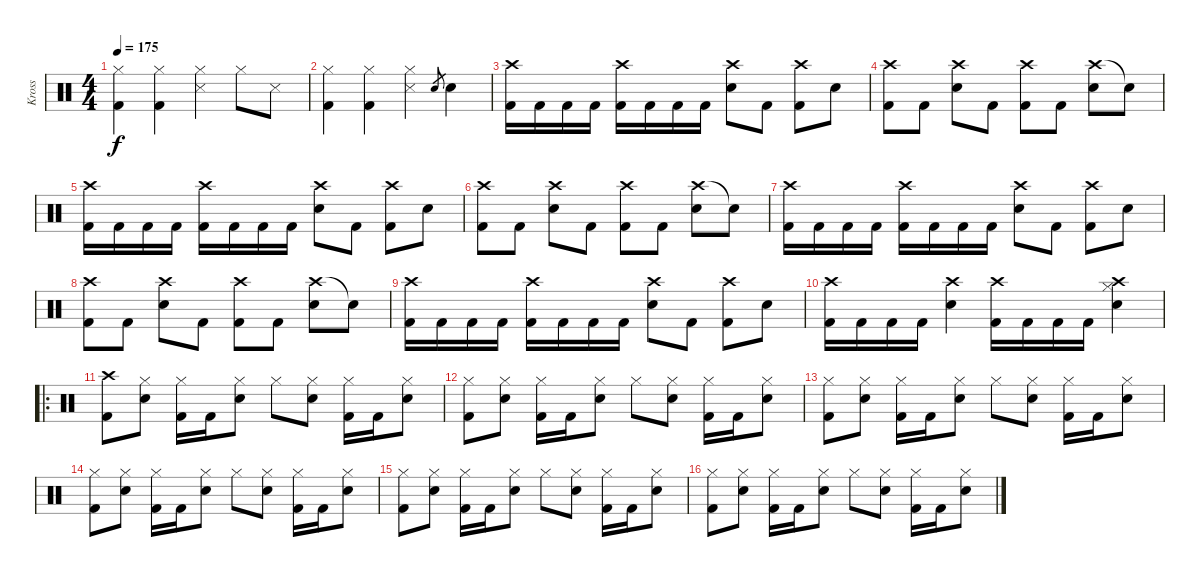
\track ("Kross" "Kross") {instrument percussion}
\staff {score}
\articulation defaults
\ts (4 4)
\tempo 175
\clef neutral
\ks c
("Hi-Hat (closed)" "Kick (hit) 2").4{dy f} ("Hi-Hat (closed)" "Kick (hit) 2").4 ("Hi-Hat (closed)" "Snare (side stick) 3").4 "Hi-Hat (closed)".8 "Snare (side stick) 3".8 |
("Hi-Hat (closed)" "Kick (hit) 2").4 ("Hi-Hat (closed)" "Kick (hit) 2").4 ("Hi-Hat (closed)" "Snare (side stick) 3").4 "Snare (hit) 2".8{gr} "Snare (hit) 2".4 |
("Crash high (hit)" "Kick (hit) 2").16 "Kick (hit) 2".16 "Kick (hit) 2".16 "Kick (hit) 2".16 ("Crash high (hit)" "Kick (hit) 2").16 "Kick (hit) 2".16 "Kick (hit) 2".16 "Kick (hit) 2".16 ("Crash high (hit)" "Snare (hit) 2").8 "Kick (hit) 2".8 ("Crash high (hit)" "Kick (hit) 2").8 "Snare (hit) 2".8 |
("Crash high (hit)" "Kick (hit) 2").8 "Kick (hit) 2".8 ("Crash high (hit)" "Snare (hit) 2").8 "Kick (hit) 2".8 ("Crash high (hit)" "Kick (hit) 2").8 "Kick (hit) 2".8 ("Crash high (hit)" "Snare (hit) 2").8 "Snare (hit)"{t}.8 |
("Crash high (hit)" "Kick (hit) 2").16 "Kick (hit) 2".16 "Kick (hit) 2".16 "Kick (hit) 2".16 ("Crash high (hit)" "Kick (hit) 2").16 "Kick (hit) 2".16 "Kick (hit) 2".16 "Kick (hit) 2".16 ("Crash high (hit)" "Snare (hit) 2").8 "Kick (hit) 2".8 ("Crash high (hit)" "Kick (hit) 2").8 "Snare (hit) 2".8 |
("Crash high (hit)" "Kick (hit) 2").8 "Kick (hit) 2".8 ("Crash high (hit)" "Snare (hit) 2").8 "Kick (hit) 2".8 ("Crash high (hit)" "Kick (hit) 2").8 "Kick (hit) 2".8 ("Crash high (hit)" "Snare (hit) 2").8 "Snare (hit)"{t}.8 |
("Crash high (hit)" "Kick (hit) 2").16 "Kick (hit) 2".16 "Kick (hit) 2".16 "Kick (hit) 2".16 ("Crash high (hit)" "Kick (hit) 2").16 "Kick (hit) 2".16 "Kick (hit) 2".16 "Kick (hit) 2".16 ("Crash high (hit)" "Snare (hit) 2").8 "Kick (hit) 2".8 ("Crash high (hit)" "Kick (hit) 2").8 "Snare (hit) 2".8 |
("Crash high (hit)" "Kick (hit) 2").8 "Kick (hit) 2".8 ("Crash high (hit)" "Snare (hit) 2").8 "Kick (hit) 2".8 ("Crash high (hit)" "Kick (hit) 2").8 "Kick (hit) 2".8 ("Crash high (hit)" "Snare (hit) 2").8 "Snare (hit)"{t}.8 |
("Crash high (hit)" "Kick (hit) 2").16 "Kick (hit) 2".16 "Kick (hit) 2".16 "Kick (hit) 2".16 ("Crash high (hit)" "Kick (hit) 2").16 "Kick (hit) 2".16 "Kick (hit) 2".16 "Kick (hit) 2".16 ("Crash high (hit)" "Snare (hit) 2").8 "Kick (hit) 2".8 ("Crash high (hit)" "Kick (hit) 2").8 "Snare (hit) 2".8 |
("Crash high (hit)" "Kick (hit) 2").16 "Kick (hit) 2".16 "Kick (hit) 2".16 "Kick (hit) 2".16 ("Crash high (hit)" "Snare (hit) 2").4 ("Crash high (hit)" "Kick (hit) 2").16 "Kick (hit) 2".16 "Kick (hit) 2".16 "Kick (hit) 2".16 ("Crash high (hit)" "Snare (hit) 2" "Hi-Hat (closed)").4 |
\ro
("Crash high (hit)" "Kick (hit) 2").8 ("Hi-Hat (closed)" "Snare (hit) 2").8 ("Hi-Hat (closed)" "Kick (hit) 2").16 "Kick (hit) 2".16 ("Hi-Hat (closed)" "Snare (hit) 2").8 "Hi-Hat (closed)".8 ("Hi-Hat (closed)" "Snare (hit) 2").8 ("Hi-Hat (closed)" "Kick (hit) 2").16 "Kick (hit) 2".16 ("Hi-Hat (closed)" "Snare (hit) 2").8 |
("Hi-Hat (closed)" "Kick (hit) 2").8 ("Hi-Hat (closed)" "Snare (hit) 2").8 ("Hi-Hat (closed)" "Kick (hit) 2").16 "Kick (hit) 2".16 ("Hi-Hat (closed)" "Snare (hit) 2").8 "Hi-Hat (closed)".8 ("Hi-Hat (closed)" "Snare (hit) 2").8 ("Hi-Hat (closed)" "Kick (hit) 2").16 "Kick (hit) 2".16 ("Hi-Hat (closed)" "Snare (hit) 2").8 |
("Hi-Hat (closed)" "Kick (hit) 2").8 ("Hi-Hat (closed)" "Snare (hit) 2").8 ("Hi-Hat (closed)" "Kick (hit) 2").16 "Kick (hit) 2".16 ("Hi-Hat (closed)" "Snare (hit) 2").8 "Hi-Hat (closed)".8 ("Hi-Hat (closed)" "Snare (hit) 2").8 ("Hi-Hat (closed)" "Kick (hit) 2").16 "Kick (hit) 2".16 ("Hi-Hat (closed)" "Snare (hit) 2").8 |
("Hi-Hat (closed)" "Kick (hit) 2").8 ("Hi-Hat (closed)" "Snare (hit) 2").8 ("Hi-Hat (closed)" "Kick (hit) 2").16 "Kick (hit) 2".16 ("Hi-Hat (closed)" "Snare (hit) 2").8 "Hi-Hat (closed)".8 ("Hi-Hat (closed)" "Snare (hit) 2").8 ("Hi-Hat (closed)" "Kick (hit) 2").16 "Kick (hit) 2".16 ("Hi-Hat (closed)" "Snare (hit) 2").8 |
("Hi-Hat (closed)" "Kick (hit) 2").8 ("Hi-Hat (closed)" "Snare (hit) 2").8 ("Hi-Hat (closed)" "Kick (hit) 2").16 "Kick (hit) 2".16 ("Hi-Hat (closed)" "Snare (hit) 2").8 "Hi-Hat (closed)".8 ("Hi-Hat (closed)" "Snare (hit) 2").8 ("Hi-Hat (closed)" "Kick (hit) 2").16 "Kick (hit) 2".16 ("Hi-Hat (closed)" "Snare (hit) 2").8 |
("Hi-Hat (closed)" "Kick (hit) 2").8 ("Hi-Hat (closed)" "Snare (hit) 2").8 ("Hi-Hat (closed)" "Kick (hit) 2").16 "Kick (hit) 2".16 ("Hi-Hat (closed)" "Snare (hit) 2").8 "Hi-Hat (closed)".8 ("Hi-Hat (closed)" "Snare (hit) 2").8 ("Hi-Hat (closed)" "Kick (hit) 2").16 "Kick (hit) 2".16 ("Hi-Hat (closed)" "Snare (hit) 2").8
